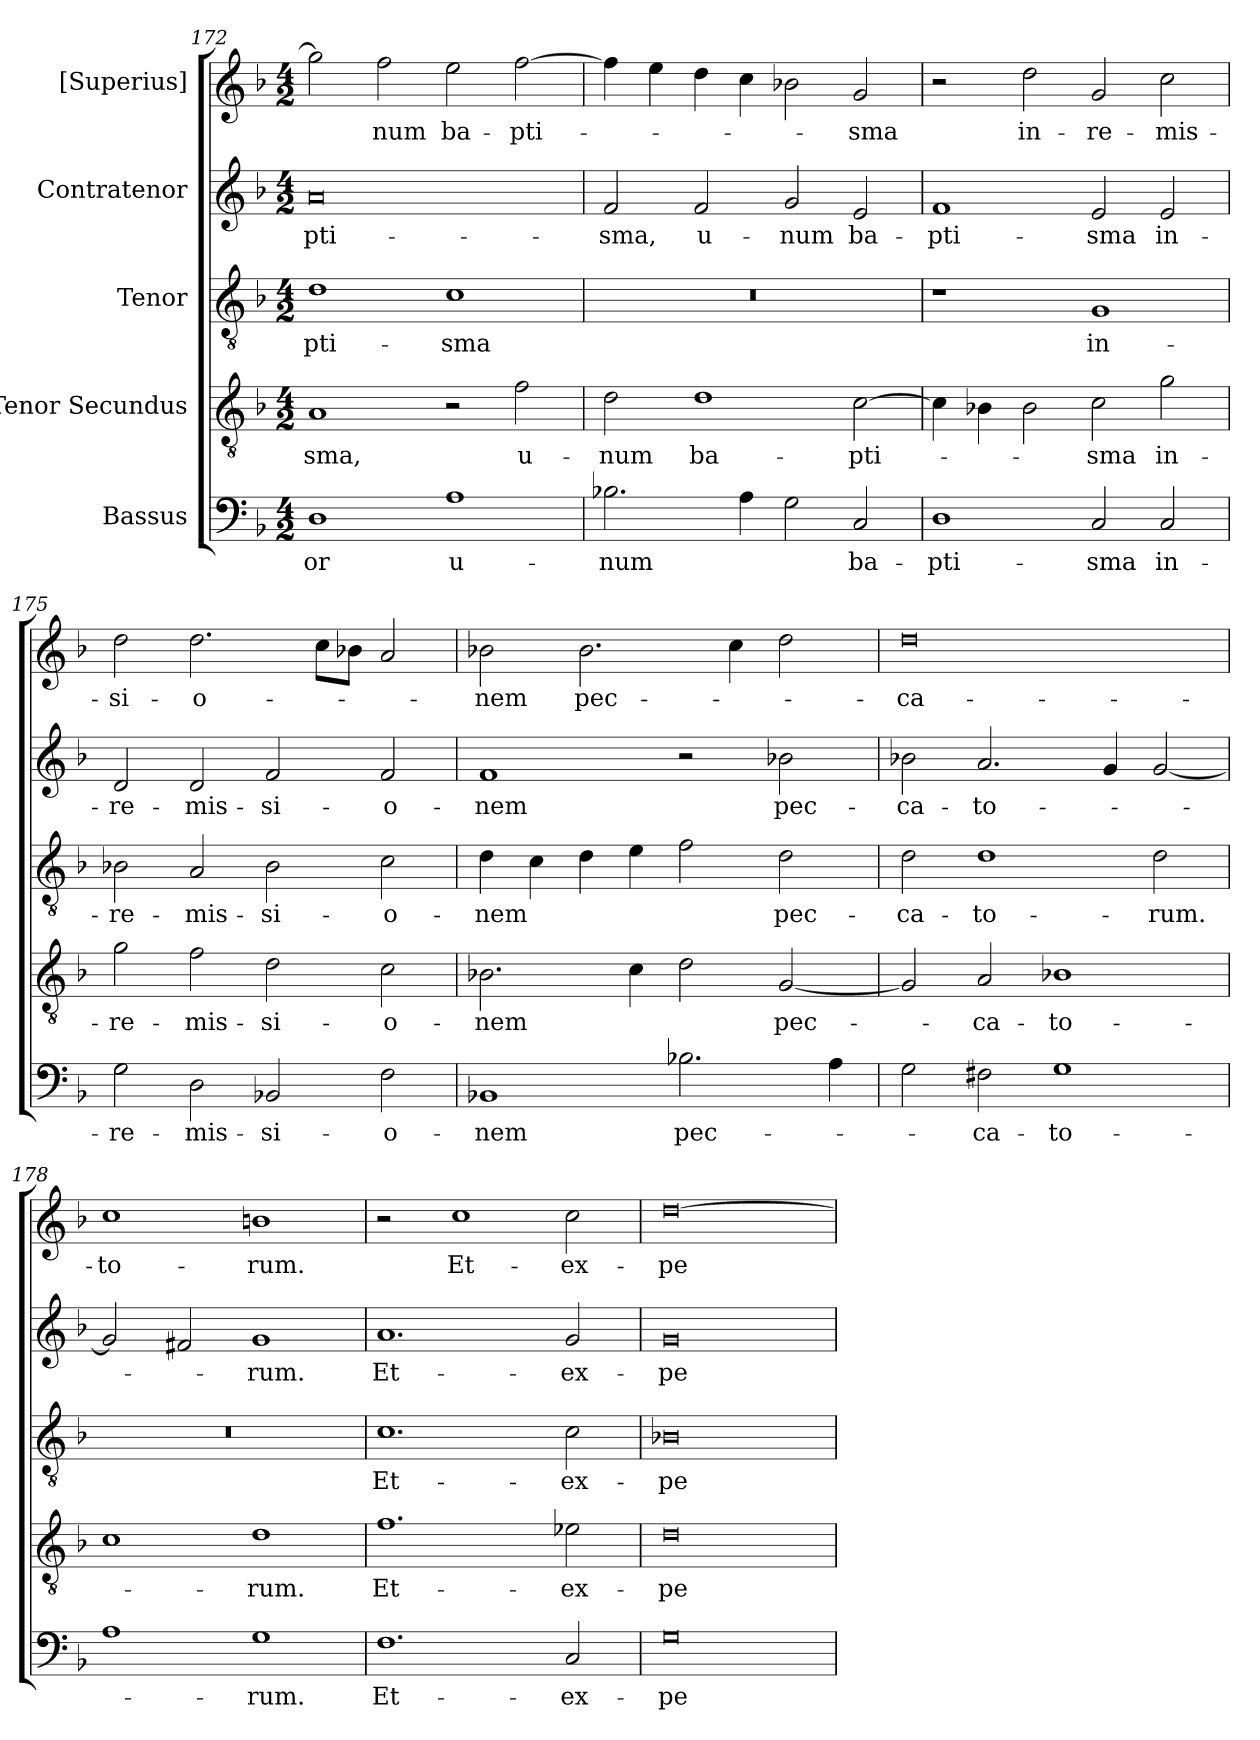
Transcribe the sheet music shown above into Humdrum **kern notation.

**kern	**text	**kern	**text	**kern	**text	**kern	**text	**kern	**text
*part5	*part5	*part4	*part4	*part3	*part3	*part2	*part2	*part1	*part1
*staff5	*staff5	*staff4	*staff4	*staff3	*staff3	*staff2	*staff2	*staff1	*staff1
*I"Bassus	*	*I"Tenor Secundus	*	*I"Tenor	*	*I"Contratenor	*	*I"[Superius]	*
*clefF4	*	*clefGv2	*	*clefGv2	*	*clefG2	*	*clefG2	*
*k[b-]	*	*k[b-]	*	*k[b-]	*	*k[b-]	*	*k[b-]	*
*M4/2	*	*M4/2	*	*M4/2	*	*M4/2	*	*M4/2	*
=172	=172	=172	=172	=172	=172	=172	=172	=172	=172
1D\	-or	1A/	-sma,	1d\	-pti-	0a/	-pti-	2gg\]	.
.	.	.	.	.	.	.	.	2ff\	-num
1A\	u-	2r	.	1c\	-sma	.	.	2ee\	ba-
.	.	2f\	u-	.	.	.	.	[2ff\	-pti-
=173	=173	=173	=173	=173	=173	=173	=173	=173	=173
2.B-X\	-num	2d\	-num	0r	.	2f/	-sma,	4ff\]	.
.	.	.	.	.	.	.	.	4ee\	.
.	.	1d\	ba-	.	.	2f/	u-	4dd\	.
4A\	.	.	.	.	.	.	.	4cc\	.
2G\	.	.	.	.	.	2g/	-num	2b-X\	.
2C/	ba-	[2c\	-pti-	.	.	2e/	ba-	2g/	-sma
=174	=174	=174	=174	=174	=174	=174	=174	=174	=174
1D\	-pti-	4c\]	.	1r	.	1f/	-pti-	2r	.
.	.	4B-X\	.	.	.	.	.	.	.
.	.	2B-\	.	.	.	.	.	2dd\	in-
2C/	-sma	2c\	-sma	1G/	in-	2e/	-sma	2g/	re-
2C/	in-	2g\	in-	.	.	2e/	in-	2cc\	-mis-
=175	=175	=175	=175	=175	=175	=175	=175	=175	=175
2G\	re-	2g\	re-	2B-X\	re-	2d/	re-	2dd\	-si-
2D\	-mis-	2f\	-mis-	2A/	-mis-	2d/	-mis-	2.dd\	-o-
2BB-X/	-si-	2d\	-si-	2B-\	-si-	2f/	-si-	.	.
.	.	.	.	.	.	.	.	8cc\L	.
.	.	.	.	.	.	.	.	8b-X\J	.
2F\	-o-	2c\	-o-	2c\	-o-	2f/	-o-	2a/	.
=176	=176	=176	=176	=176	=176	=176	=176	=176	=176
1BB-X/	-nem	2.B-X\	-nem	4d\	-nem	1f/	-nem	2b-X\	-nem
.	.	.	.	4c\	.	.	.	.	.
.	.	.	.	4d\	.	.	.	2.b-\	pec-
.	.	4c\	.	4e\	.	.	.	.	.
2.B-X\	pec-	2d\	.	2f\	.	2r	.	.	.
.	.	.	.	.	.	.	.	4cc\	.
.	.	[2G/	pec-	2d\	pec-	2b-X\	pec-	2dd\	.
4A\	.	.	.	.	.	.	.	.	.
=177	=177	=177	=177	=177	=177	=177	=177	=177	=177
2G\	.	2G/]	.	2d\	-ca-	2b-X\	-ca-	0dd\	-ca-
2F#X\	-ca-	2A/	-ca-	1d\	-to-	2.a/	-to-	.	.
1G\	-to-	1B-X\	-to-	.	.	.	.	.	.
.	.	.	.	.	.	4g/	.	.	.
.	.	.	.	2d\	-rum.	[2g/	.	.	.
=178	=178	=178	=178	=178	=178	=178	=178	=178	=178
1A\	.	1c\	.	0r	.	2g/]	.	1cc\	-to-
.	.	.	.	.	.	2f#X/	.	.	.
1G\	-rum.	1d\	-rum.	.	.	1g/	-rum.	1b\	-rum.
=179	=179	=179	=179	=179	=179	=179	=179	=179	=179
1.F\	Et-	1.f\	Et-	1.c\	Et-	1.a/	Et-	2r	.
.	.	.	.	.	.	.	.	1cc\	Et-
2C/	ex-	2e-X\	ex-	2c\	ex-	2g/	ex-	2cc\	ex-
=180	=180	=180	=180	=180	=180	=180	=180	=180	=180
0G\	-pe-	0d\	-pe-	0B-X\	-pe-	0g/	-pe-	[0dd\	-pe-
=	=	=	=	=	=	=	=	=	=
*-	*-	*-	*-	*-	*-	*-	*-	*-	*-
